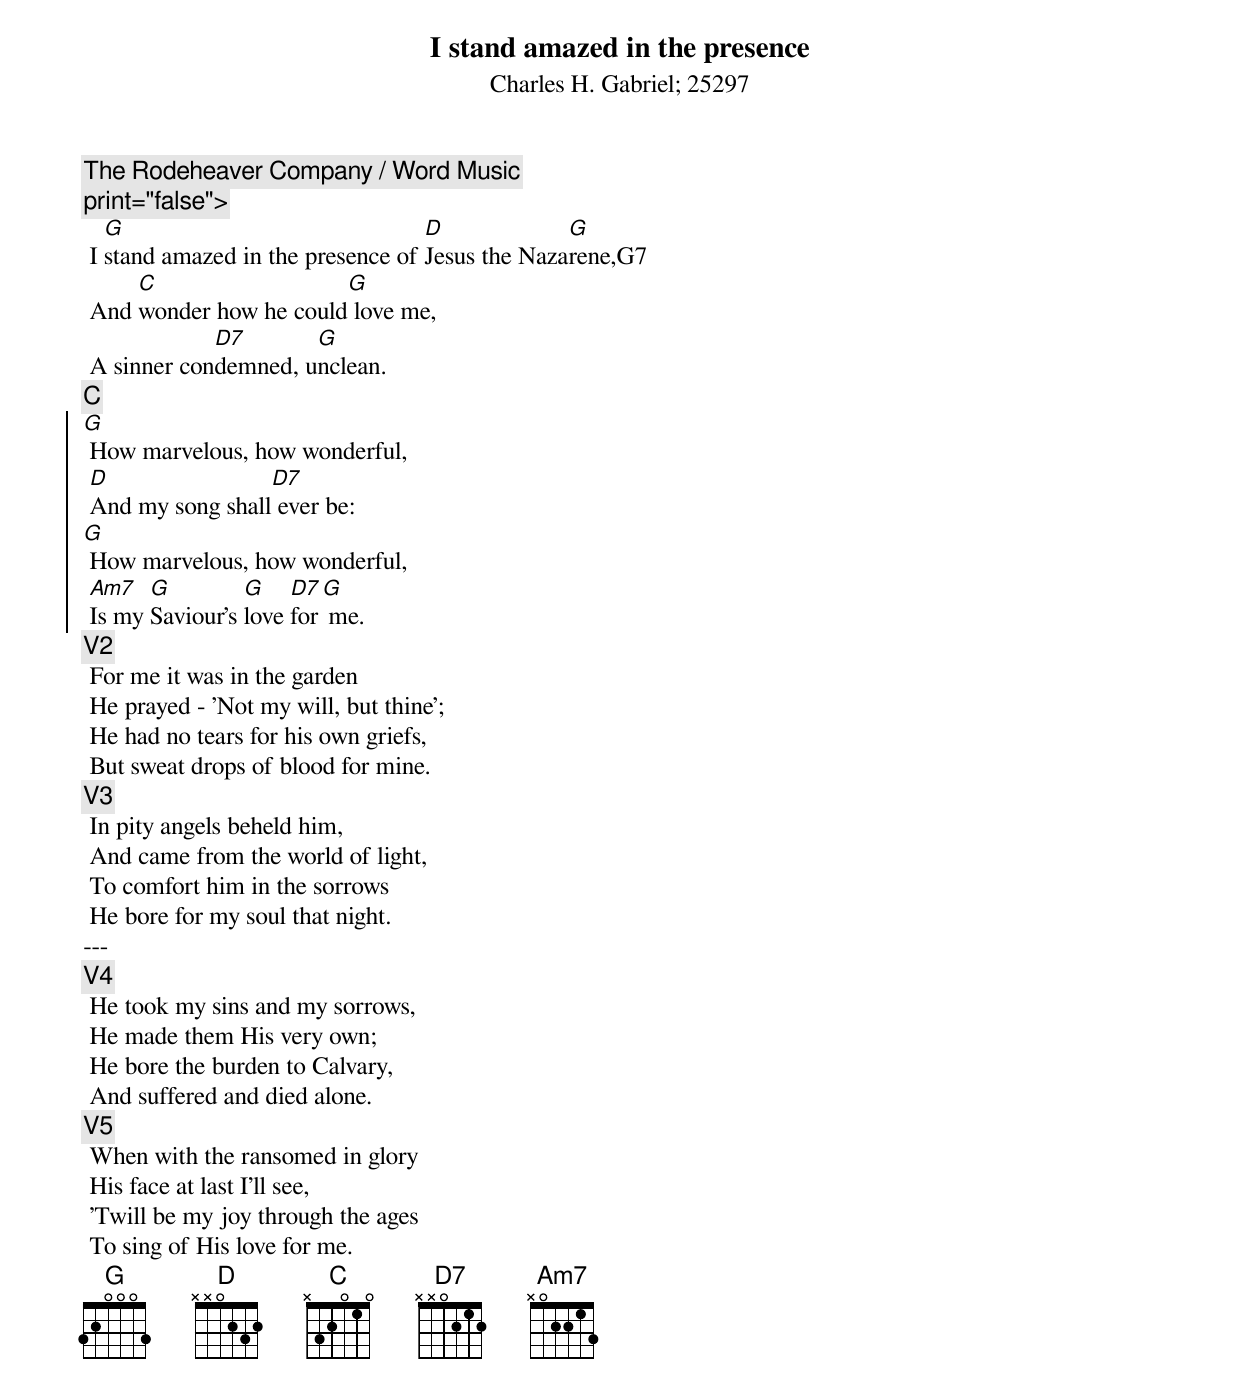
{title:I stand amazed in the presence}
{subtitle:Charles H. Gabriel}
{subtitle:25297}
{comment:}
{comment:The Rodeheaver Company / Word Music}
{comment:print="false">}
 I [G]stand amazed in the presence of [D]Jesus the Naza[G]rene,G7
 And [C]wonder how he could[G] love me,
 A sinner con[D7]demned, u[G]nclean.
{comment:C}
{soc}
[G] How marvelous, how wonderful,
 [D]And my song shall[D7] ever be:
[G] How marvelous, how wonderful,
 [Am7]Is my [G]Saviour's [G]love [D7]for[G] me.
{eoc}
{comment:V2}
 For me it was in the garden
 He prayed - 'Not my will, but thine';
 He had no tears for his own griefs,
 But sweat drops of blood for mine.
{comment:V3}
 In pity angels beheld him,
 And came from the world of light,
 To comfort him in the sorrows
 He bore for my soul that night.
---
{comment:V4}
 He took my sins and my sorrows,
 He made them His very own;
 He bore the burden to Calvary,
 And suffered and died alone.
{comment:V5}
 When with the ransomed in glory
 His face at last I'll see,
 'Twill be my joy through the ages
 To sing of His love for me.
